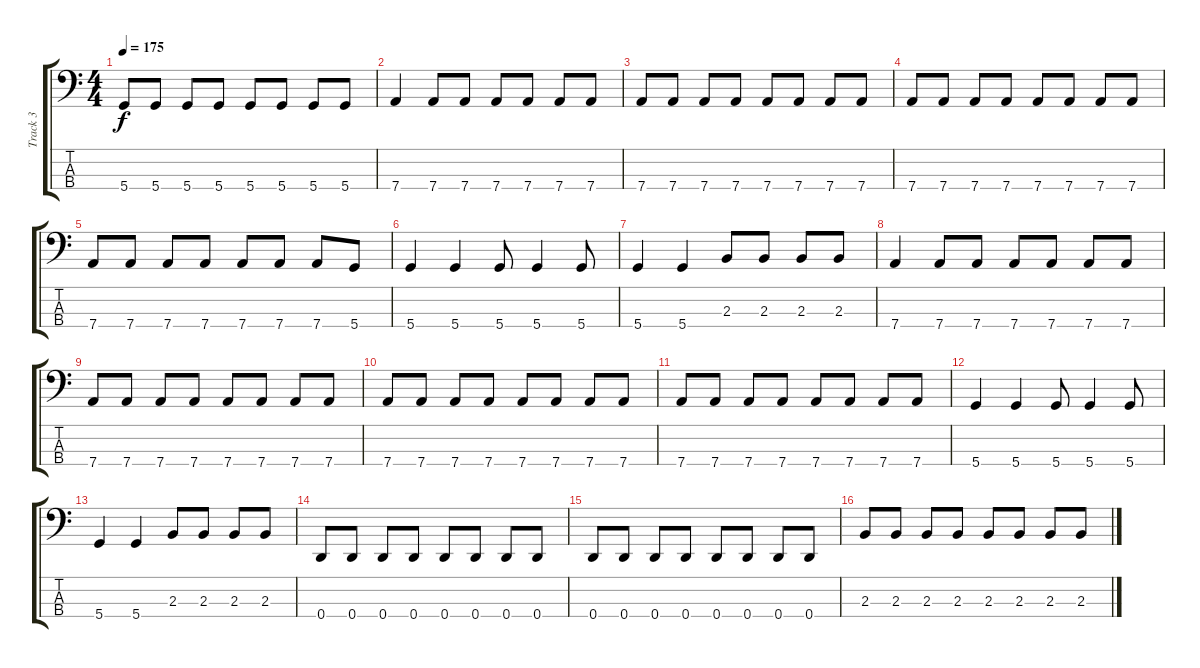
\track ("Track 3" "Track 3") {instrument electricbasspick}
\staff {score tabs}
\tuning (G2 D2 A1 D1) {hide}
\ts (4 4)
\tempo 175
\clef f4
\ks c
5.4.8{dy f} 5.4.8 5.4.8 5.4.8 5.4.8 5.4.8 5.4.8 5.4.8 |
7.4.4 7.4.8 7.4.8 7.4.8 7.4.8 7.4.8 7.4.8 |
7.4.8 7.4.8 7.4.8 7.4.8 7.4.8 7.4.8 7.4.8 7.4.8 |
7.4.8 7.4.8 7.4.8 7.4.8 7.4.8 7.4.8 7.4.8 7.4.8 |
7.4.8 7.4.8 7.4.8 7.4.8 7.4.8 7.4.8 7.4.8 5.4.8 |
5.4.4 5.4.4 5.4.8 5.4.4 5.4.8 |
5.4.4 5.4.4 2.3.8 2.3.8 2.3.8 2.3.8 |
7.4.4 7.4.8 7.4.8 7.4.8 7.4.8 7.4.8 7.4.8 |
7.4.8 7.4.8 7.4.8 7.4.8 7.4.8 7.4.8 7.4.8 7.4.8 |
7.4.8 7.4.8 7.4.8 7.4.8 7.4.8 7.4.8 7.4.8 7.4.8 |
7.4.8 7.4.8 7.4.8 7.4.8 7.4.8 7.4.8 7.4.8 7.4.8 |
5.4.4 5.4.4 5.4.8 5.4.4 5.4.8 |
5.4.4 5.4.4 2.3.8 2.3.8 2.3.8 2.3.8 |
0.4.8 0.4.8 0.4.8 0.4.8 0.4.8 0.4.8 0.4.8 0.4.8 |
0.4.8 0.4.8 0.4.8 0.4.8 0.4.8 0.4.8 0.4.8 0.4.8 |
2.3.8 2.3.8 2.3.8 2.3.8 2.3.8 2.3.8 2.3.8 2.3.8
